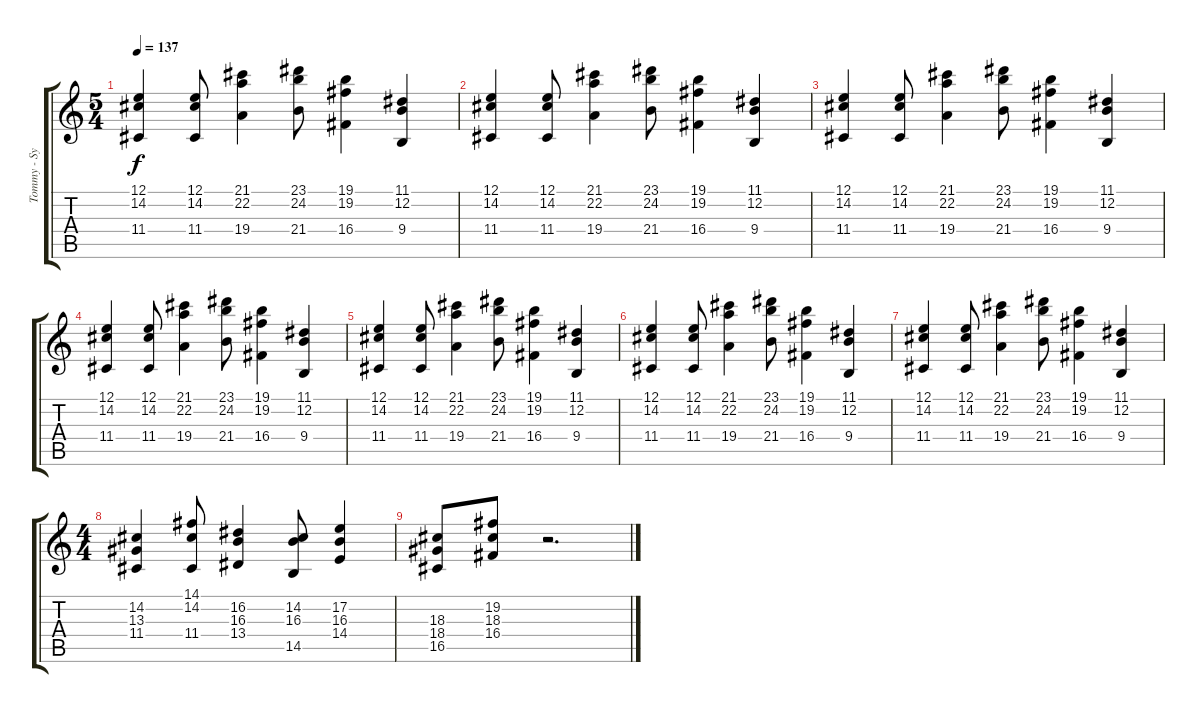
\track ("Tommy - Synth" "Tommy - Sy") {instrument musicbox}
\staff {score tabs}
\tuning (E4 B3 G3 D3 A2 E2) {hide}
\ts (5 4)
\tempo 137
\clef g2
\ks c
(12.1 14.2 11.4).4{dy f} (12.1 14.2 11.4).8 (21.1 22.2 19.4).4 (23.1 24.2 21.4).8 (19.1 19.2 16.4).4 (11.1 12.2 9.4).4 |
(12.1 14.2 11.4).4 (12.1 14.2 11.4).8 (21.1 22.2 19.4).4 (23.1 24.2 21.4).8 (19.1 19.2 16.4).4 (11.1 12.2 9.4).4 |
(12.1 14.2 11.4).4 (12.1 14.2 11.4).8 (21.1 22.2 19.4).4 (23.1 24.2 21.4).8 (19.1 19.2 16.4).4 (11.1 12.2 9.4).4 |
(12.1 14.2 11.4).4 (12.1 14.2 11.4).8 (21.1 22.2 19.4).4 (23.1 24.2 21.4).8 (19.1 19.2 16.4).4 (11.1 12.2 9.4).4 |
(12.1 14.2 11.4).4 (12.1 14.2 11.4).8 (21.1 22.2 19.4).4 (23.1 24.2 21.4).8 (19.1 19.2 16.4).4 (11.1 12.2 9.4).4 |
(12.1 14.2 11.4).4 (12.1 14.2 11.4).8 (21.1 22.2 19.4).4 (23.1 24.2 21.4).8 (19.1 19.2 16.4).4 (11.1 12.2 9.4).4 |
(12.1 14.2 11.4).4 (12.1 14.2 11.4).8 (21.1 22.2 19.4).4 (23.1 24.2 21.4).8 (19.1 19.2 16.4).4 (11.1 12.2 9.4).4 |
\ts (4 4)
(14.2 13.3 11.4).4 (14.1 14.2 11.4).8 (16.2 16.3 13.4).4 (14.2 16.3 14.5).8 (17.2 16.3 14.4).4 |
(18.3 18.4 16.5).8 (19.2 18.3 16.4).8 r.2{d}
